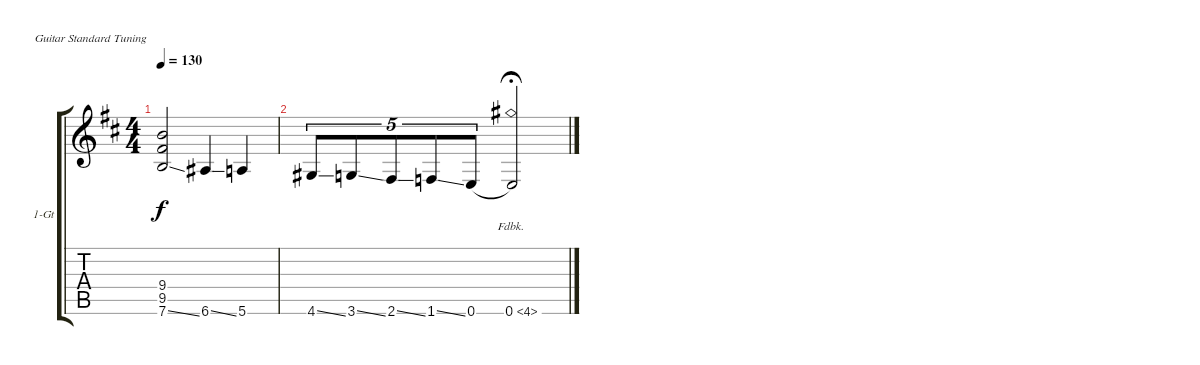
\defaultSystemsLayout 4
\bracketExtendMode groupsimilarinstruments
\firstSystemTrackNameOrientation horizontal
\otherSystemsTrackNameOrientation horizontal
\track ("Guitar" "1-Gt") {instrument distortionguitar}
\staff {score tabs}
\tuning (E4 B3 G3 D3 A2 E2)
\ts (4 4)
\tempo 130
\clef g2
\scale
1.06305
\ks d
(7.6{ss} 9.5 9.4).2{dy f} 6.6{ss}.4 5.6.4 |
\scale
0.936948 4.6{ss}.8{tu (5 4)} 3.6{ss}.8{tu (5 4)} 2.6{ss}.8{tu (5 4)} 1.6{ss}.8{tu (5 4)} 0.6.8{tu (5 4) legatoorigin} 0.6{fh 4}.2{fermata (medium 0.4)}
